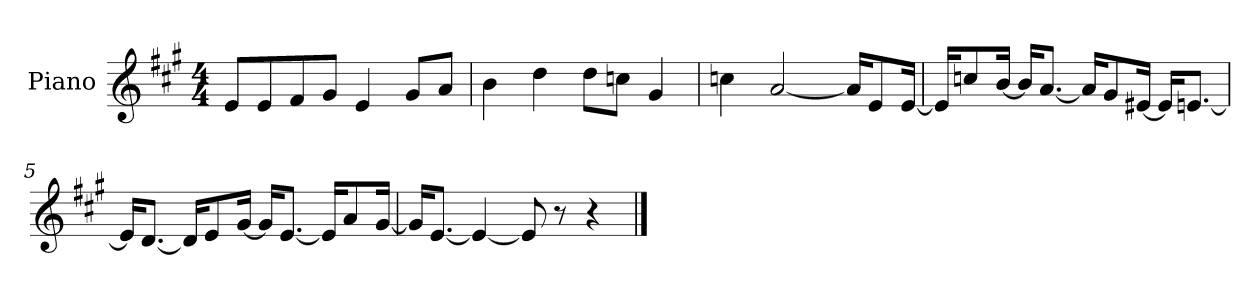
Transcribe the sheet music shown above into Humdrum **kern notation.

**kern
*part1
*staff1
*I"Piano
*I'P-no
*clefG2
*k[f#c#g#]
*M4/4
*MM90
=1
8e/L
8e/
8f#/
8g#/J
4e/
8g#/L
8a/J
=2
4b\
4dd\
8dd\L
8ccn\J
4g#/
=3
4ccn\
[2a/
16a/KL]
8e/
[16e/Jk
=4
16e/KL]
8ccn/
[16b/Jk
16b/KL]
[8.a/J
16a/KL]
8g#/
[16e#X/Jk
16e#/KL]
[8.en/J
!!LO:LB:g=z
=5
16e/KL]
[8.d/J
16d/KL]
8e/
[16g#/Jk
16g#/KL]
[8.e/J
16e/KL]
8a/
[16g#/Jk
=6
16g#/KL]
[8.e/J
4e/_
8e/]
8r
4r
==
*-
